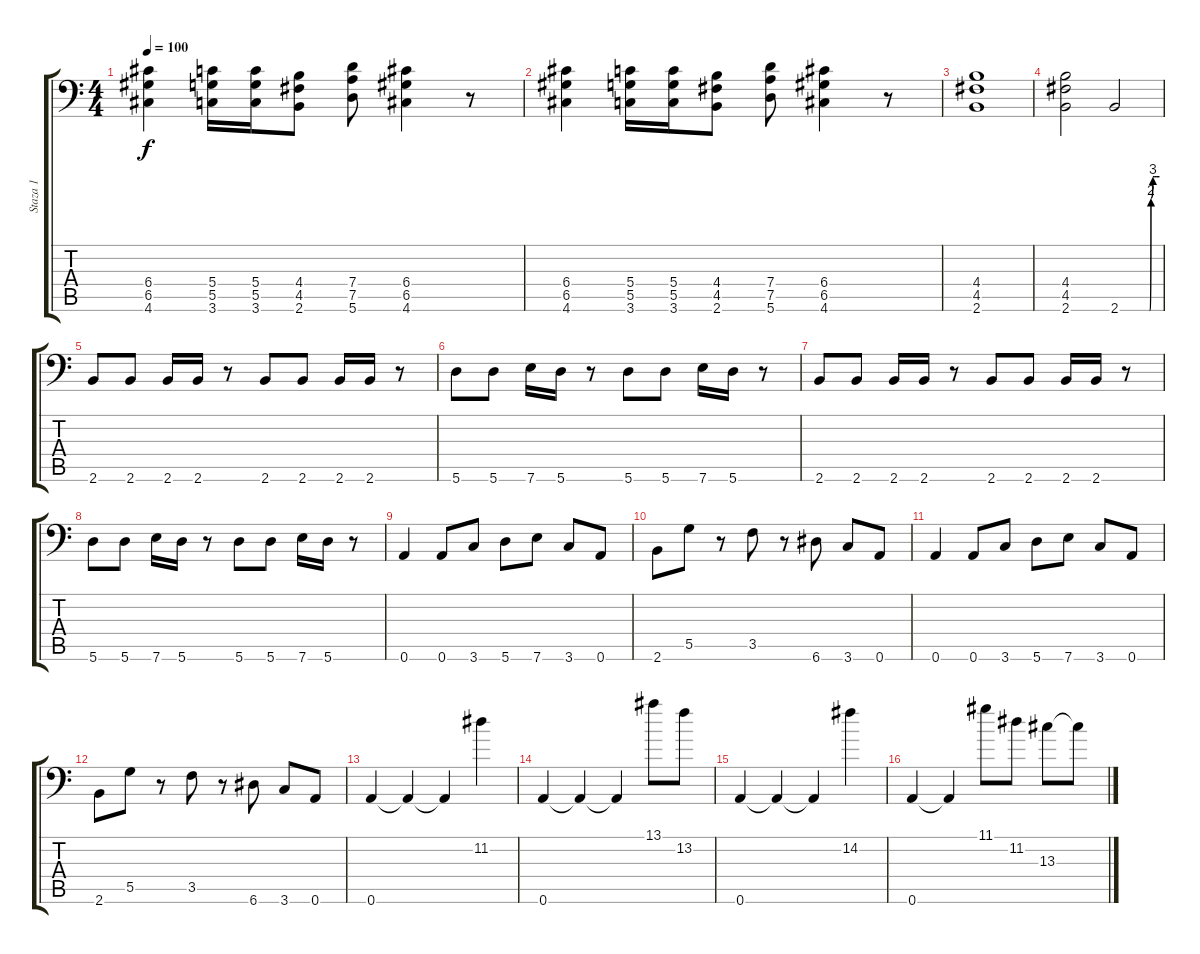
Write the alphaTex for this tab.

\track ("Staza 1" "Staza 1") {instrument distortionguitar}
\staff {score tabs}
\tuning (A3 E3 C3 G2 D2 A1) {hide}
\ts (4 4)
\tempo 100
\clef f4
\ks c
(6.4 6.5 4.6).4{dy f} (5.4 5.5 3.6).16 (5.4 5.5 3.6).16 (4.4 4.5 2.6).8 (7.4 7.5 5.6).8 (6.4 6.5 4.6).4 r.8 |
(6.4 6.5 4.6).4 (5.4 5.5 3.6).16 (5.4 5.5 3.6).16 (4.4 4.5 2.6).8 (7.4 7.5 5.6).8 (6.4 6.5 4.6).4 r.8 |
(4.4 4.5 2.6).1 |
(4.4 4.5 2.6).2 2.6{be (custom 0 0 30 0 45 0 47 8 50 12 52 12 55 12 60 12)}.2 |
2.6.8 2.6.8 2.6.16 2.6.16 r.8 2.6.8 2.6.8 2.6.16 2.6.16 r.8 |
5.6.8 5.6.8 7.6.16 5.6.16 r.8 5.6.8 5.6.8 7.6.16 5.6.16 r.8 |
2.6.8 2.6.8 2.6.16 2.6.16 r.8 2.6.8 2.6.8 2.6.16 2.6.16 r.8 |
5.6.8 5.6.8 7.6.16 5.6.16 r.8 5.6.8 5.6.8 7.6.16 5.6.16 r.8 |
0.6.4 0.6.8 3.6.8 5.6.8 7.6.8 3.6.8 0.6.8 |
2.6.8 5.5.8 r.8 3.5.8 r.8 6.6.8 3.6.8 0.6.8 |
0.6.4 0.6.8 3.6.8 5.6.8 7.6.8 3.6.8 0.6.8 |
2.6.8 5.5.8 r.8 3.5.8 r.8 6.6.8 3.6.8 0.6.8 |
0.6.4 0.6{t}.4 0.6{t}.4 11.2.4 |
0.6.4 0.6{t}.4 0.6{t}.4 13.1.8 13.2.8 |
0.6.4 0.6{t}.4 0.6{t}.4 14.2.4 |
0.6.4 0.6{t}.4 11.1.8 11.2.8 13.3.8 13.3{t}.8
